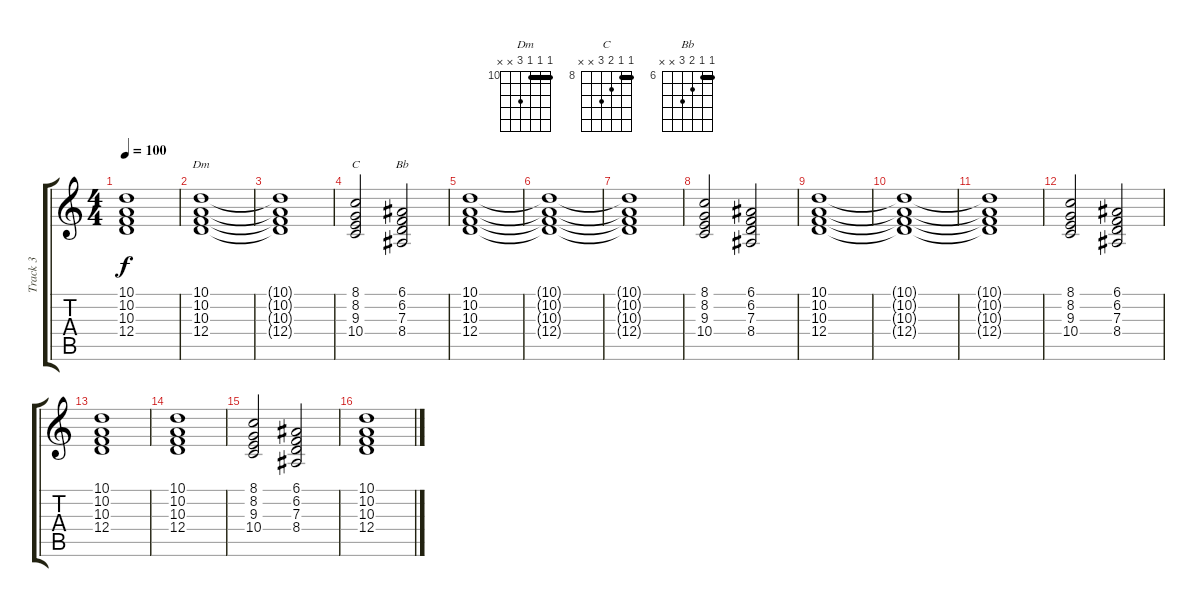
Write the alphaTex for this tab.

\track ("Track 3" "Track 3") {instrument rockorgan}
\staff {score tabs}
\tuning (E4 B3 G3 D3 A2 E2) {hide}
\chord ("Dm" 10 10 10 12 x x) {firstfret 10 barre 10}
\chord ("C" 8 8 9 10 x x) {firstfret 8 barre 8}
\chord ("Bb" 6 6 7 8 x x) {firstfret 6 barre 6}
\ts (4 4)
\tempo 100
\clef g2
\ks c
(10.1{t} 10.2{t} 10.3{t} 12.4{t}).1{dy f} |
(10.1 10.2 10.3 12.4).1{ch "Dm"} |
(10.1{t} 10.2{t} 10.3{t} 12.4{t}).1 |
(8.1 8.2 9.3 10.4).2{ch "C"} (6.1 6.2 7.3 8.4).2{ch "Bb"} |
(10.1 10.2 10.3 12.4).1 |
(10.1{t} 10.2{t} 10.3{t} 12.4{t}).1 |
(10.1{t} 10.2{t} 10.3{t} 12.4{t}).1 |
(8.1 8.2 9.3 10.4).2 (6.1 6.2 7.3 8.4).2 |
(10.1 10.2 10.3 12.4).1 |
(10.1{t} 10.2{t} 10.3{t} 12.4{t}).1 |
(10.1{t} 10.2{t} 10.3{t} 12.4{t}).1 |
(8.1 8.2 9.3 10.4).2 (6.1 6.2 7.3 8.4).2 |
(10.1 10.2 10.3 12.4).1 |
(10.1 10.2 10.3 12.4).1 |
(8.1 8.2 9.3 10.4).2 (6.1 6.2 7.3 8.4).2 |
(10.1 10.2 10.3 12.4).1
